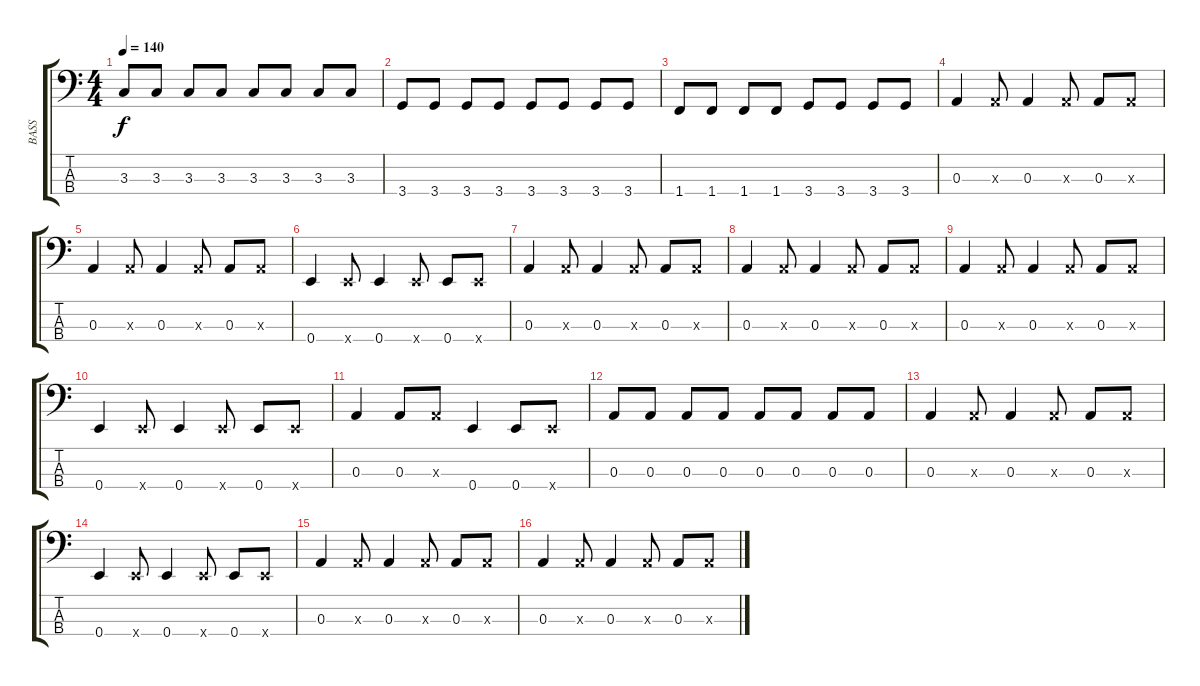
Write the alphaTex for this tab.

\track ("BASS" "BASS") {instrument electricbasspick}
\staff {score tabs}
\tuning (G2 D2 A1 E1) {hide}
\ts (4 4)
\tempo 140
\clef f4
\ks c
3.3.8{dy f} 3.3.8 3.3.8 3.3.8 3.3.8 3.3.8 3.3.8 3.3.8 |
3.4.8 3.4.8 3.4.8 3.4.8 3.4.8 3.4.8 3.4.8 3.4.8 |
1.4.8 1.4.8 1.4.8 1.4.8 3.4.8 3.4.8 3.4.8 3.4.8 |
0.3.4 0.3{x}.8 0.3.4 0.3{x}.8 0.3.8 0.3{x}.8 |
0.3.4 0.3{x}.8 0.3.4 0.3{x}.8 0.3.8 0.3{x}.8 |
0.4.4 0.4{x}.8 0.4.4 0.4{x}.8 0.4.8 0.4{x}.8 |
0.3.4 0.3{x}.8 0.3.4 0.3{x}.8 0.3.8 0.3{x}.8 |
0.3.4 0.3{x}.8 0.3.4 0.3{x}.8 0.3.8 0.3{x}.8 |
0.3.4 0.3{x}.8 0.3.4 0.3{x}.8 0.3.8 0.3{x}.8 |
0.4.4 0.4{x}.8 0.4.4 0.4{x}.8 0.4.8 0.4{x}.8 |
0.3.4 0.3.8 0.3{x}.8 0.4.4 0.4.8 0.4{x}.8 |
0.3.8 0.3.8 0.3.8 0.3.8 0.3.8 0.3.8 0.3.8 0.3.8 |
0.3.4 0.3{x}.8 0.3.4 0.3{x}.8 0.3.8 0.3{x}.8 |
0.4.4 0.4{x}.8 0.4.4 0.4{x}.8 0.4.8 0.4{x}.8 |
0.3.4 0.3{x}.8 0.3.4 0.3{x}.8 0.3.8 0.3{x}.8 |
0.3.4 0.3{x}.8 0.3.4 0.3{x}.8 0.3.8 0.3{x}.8
